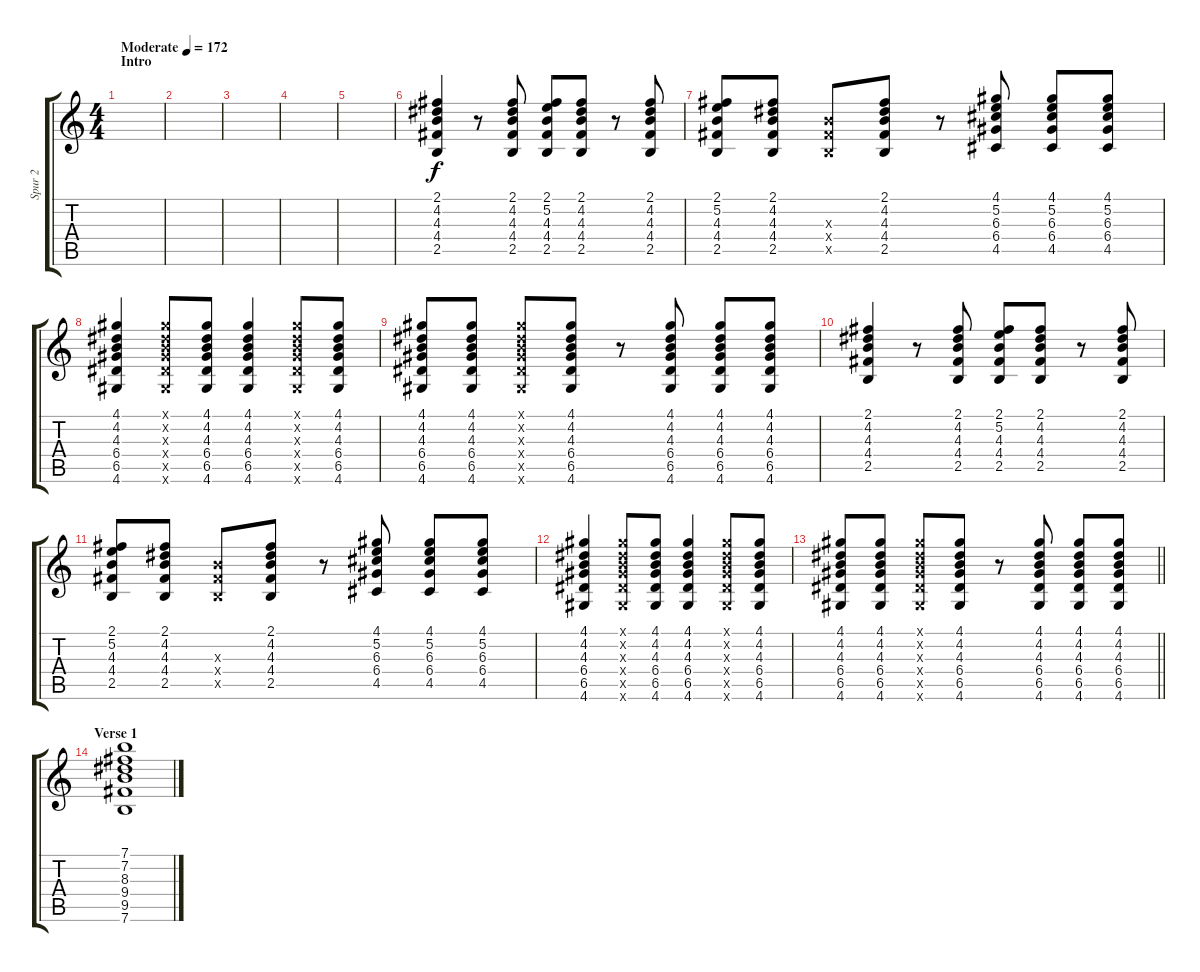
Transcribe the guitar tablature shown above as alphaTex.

\track ("Spur 2" "Spur 2") {instrument electricguitarclean}
\staff {score tabs}
\tuning (E4 B3 G3 D3 A2 E2) {hide}
\ts (4 4)
\section ("" "Intro")
\tempo (172 "Moderate")
\clef g2
\ks c
|
|
|
|
|
(2.1 4.2 4.3 4.4 2.5).4 r.8 (2.1 4.2 4.3 4.4 2.5).8 (2.1 5.2 4.3 4.4 2.5).8 (2.1 4.2 4.3 4.4 2.5).8 r.8 (2.1 4.2 4.3 4.4 2.5).8 |
(2.1 5.2 4.3 4.4 2.5).8 (2.1 4.2 4.3 4.4 2.5).8 (4.3{x} 4.4{x} 2.5{x}).8 (2.1 4.2 4.3 4.4 2.5).8 r.8 (4.1 5.2 6.3 6.4 4.5).8 (4.1 5.2 6.3 6.4 4.5).8 (4.1 5.2 6.3 6.4 4.5).8 |
(4.1 4.2 4.3 6.4 6.5 4.6).4 (4.1{x} 4.2{x} 4.3{x} 6.4{x} 6.5{x} 4.6{x}).8 (4.1 4.2 4.3 6.4 6.5 4.6).8 (4.1 4.2 4.3 6.4 6.5 4.6).4 (4.1{x} 4.2{x} 4.3{x} 6.4{x} 6.5{x} 4.6{x}).8 (4.1 4.2 4.3 6.4 6.5 4.6).8 |
(4.1 4.2 4.3 6.4 6.5 4.6).8 (4.1 4.2 4.3 6.4 6.5 4.6).8 (4.1{x} 4.2{x} 4.3{x} 6.4{x} 6.5{x} 4.6{x}).8 (4.1 4.2 4.3 6.4 6.5 4.6).8 r.8 (4.1 4.2 4.3 6.4 6.5 4.6).8 (4.1 4.2 4.3 6.4 6.5 4.6).8 (4.1 4.2 4.3 6.4 6.5 4.6).8 |
(2.1 4.2 4.3 4.4 2.5).4 r.8 (2.1 4.2 4.3 4.4 2.5).8 (2.1 5.2 4.3 4.4 2.5).8 (2.1 4.2 4.3 4.4 2.5).8 r.8 (2.1 4.2 4.3 4.4 2.5).8 |
(2.1 5.2 4.3 4.4 2.5).8 (2.1 4.2 4.3 4.4 2.5).8 (4.3{x} 4.4{x} 2.5{x}).8 (2.1 4.2 4.3 4.4 2.5).8 r.8 (4.1 5.2 6.3 6.4 4.5).8 (4.1 5.2 6.3 6.4 4.5).8 (4.1 5.2 6.3 6.4 4.5).8 |
(4.1 4.2 4.3 6.4 6.5 4.6).4 (4.1{x} 4.2{x} 4.3{x} 6.4{x} 6.5{x} 4.6{x}).8 (4.1 4.2 4.3 6.4 6.5 4.6).8 (4.1 4.2 4.3 6.4 6.5 4.6).4 (4.1{x} 4.2{x} 4.3{x} 6.4{x} 6.5{x} 4.6{x}).8 (4.1 4.2 4.3 6.4 6.5 4.6).8 |
\barLineRight lightlight
(4.1 4.2 4.3 6.4 6.5 4.6).8 (4.1 4.2 4.3 6.4 6.5 4.6).8 (4.1{x} 4.2{x} 4.3{x} 6.4{x} 6.5{x} 4.6{x}).8 (4.1 4.2 4.3 6.4 6.5 4.6).8 r.8 (4.1 4.2 4.3 6.4 6.5 4.6).8 (4.1 4.2 4.3 6.4 6.5 4.6).8 (4.1 4.2 4.3 6.4 6.5 4.6).8 |
\section ("" "Verse 1")
(7.1 7.2 8.3 9.4 9.5 7.6).1
